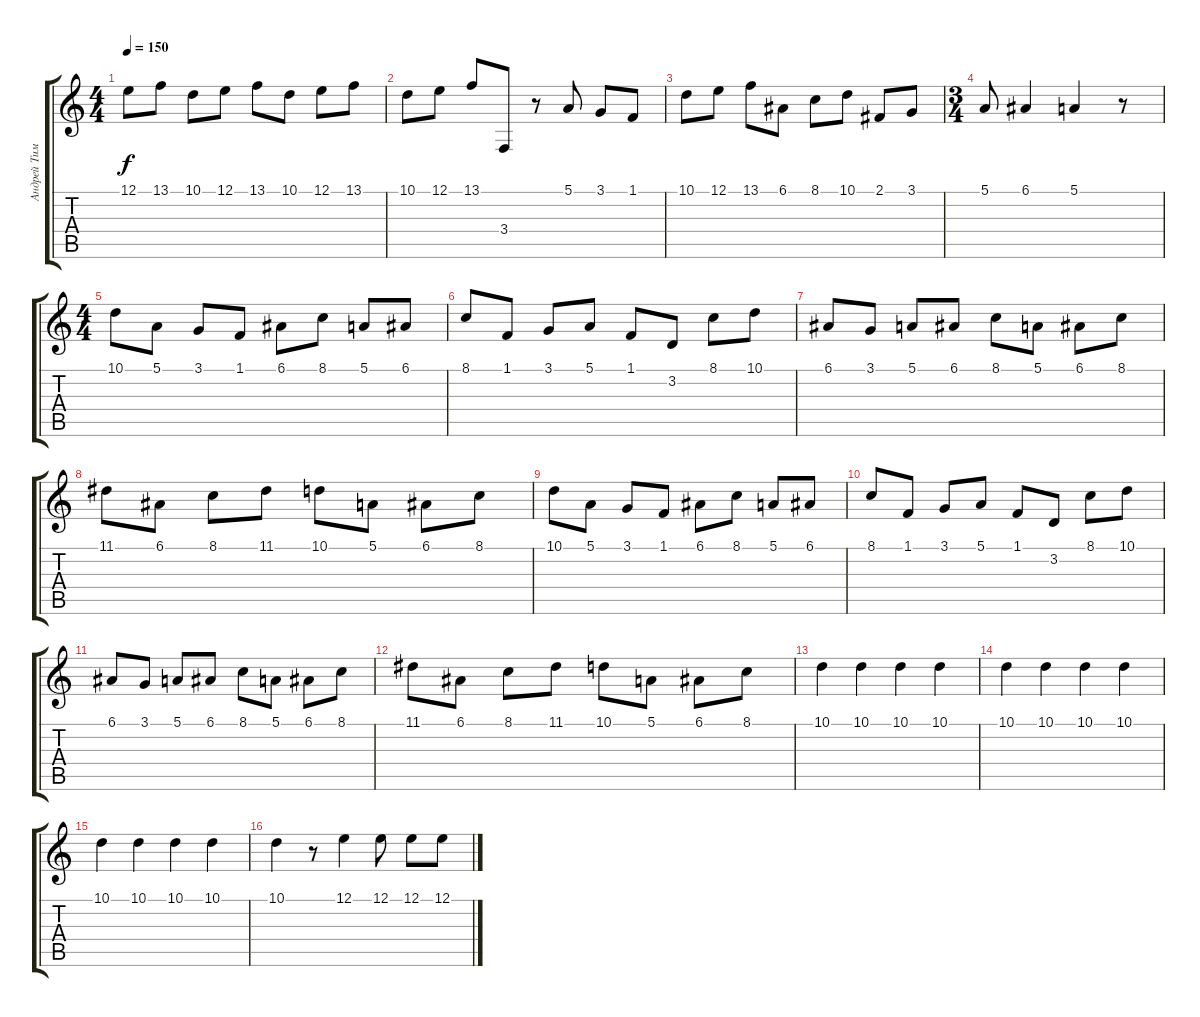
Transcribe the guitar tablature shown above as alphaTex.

\track ("Андрей Тимонин" "Андрей Тим") {instrument electricgrandpiano}
\staff {score tabs}
\tuning (E4 B3 G3 D3 A2 E2) {hide}
\ts (4 4)
\tempo 150
\clef g2
\ks c
12.1.8{dy f} 13.1.8 10.1.8 12.1.8 13.1.8 10.1.8 12.1.8 13.1.8 |
10.1.8 12.1.8 13.1.8 3.4.8 r.8 5.1.8 3.1.8 1.1.8 |
10.1.8 12.1.8 13.1.8 6.1.8 8.1.8 10.1.8 2.1.8 3.1.8 |
\ts (3 4)
5.1.8 6.1.4 5.1.4 r.8 |
\ts (4 4)
10.1.8{volume 6 instrument honkytonkpiano} 5.1.8 3.1.8 1.1.8 6.1.8 8.1.8 5.1.8 6.1.8 |
8.1.8 1.1.8 3.1.8 5.1.8 1.1.8 3.2.8 8.1.8 10.1.8 |
6.1.8 3.1.8 5.1.8 6.1.8 8.1.8 5.1.8 6.1.8 8.1.8 |
11.1.8 6.1.8 8.1.8 11.1.8 10.1.8 5.1.8 6.1.8 8.1.8 |
10.1.8 5.1.8 3.1.8 1.1.8 6.1.8 8.1.8 5.1.8 6.1.8 |
8.1.8 1.1.8 3.1.8 5.1.8 1.1.8 3.2.8 8.1.8 10.1.8 |
6.1.8 3.1.8 5.1.8 6.1.8 8.1.8 5.1.8 6.1.8 8.1.8 |
11.1.8 6.1.8 8.1.8 11.1.8 10.1.8 5.1.8 6.1.8 8.1.8 |
10.1.4{volume 9 instrument electricgrandpiano} 10.1.4 10.1.4 10.1.4 |
10.1.4 10.1.4 10.1.4 10.1.4 |
10.1.4 10.1.4 10.1.4 10.1.4 |
10.1.4 r.8 12.1.4 12.1.8 12.1.8 12.1.8
